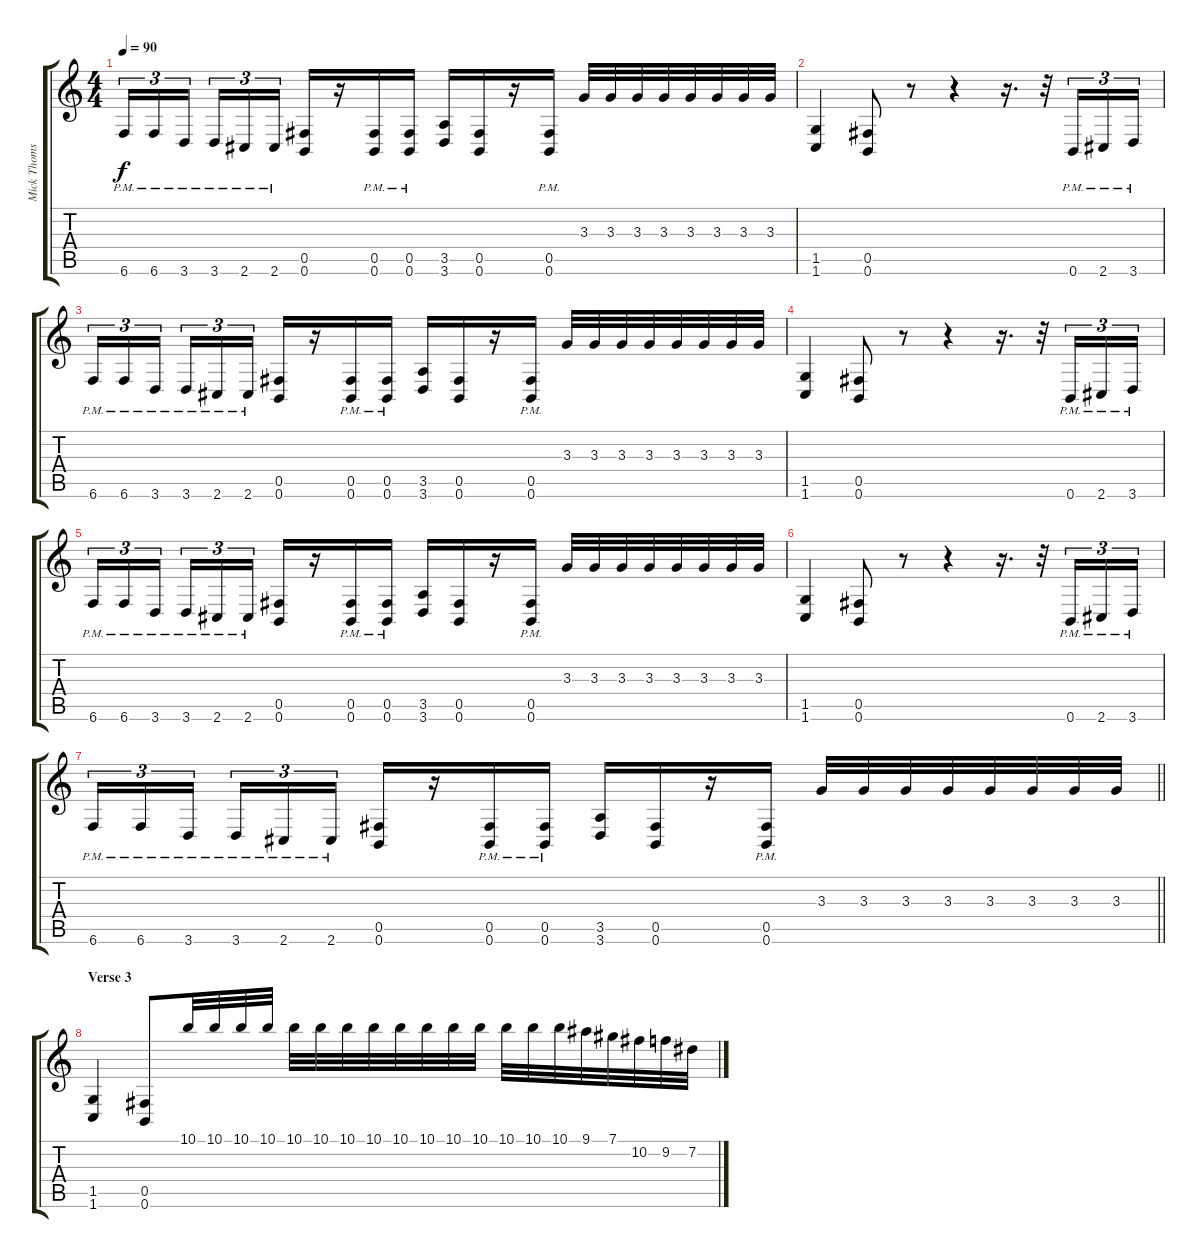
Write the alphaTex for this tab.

\track ("Mick Thomson" "Mick Thoms") {instrument distortionguitar}
\staff {score tabs}
\tuning (Db4 Ab3 E3 B2 Gb2 B1) {hide}
\ts (4 4)
\tempo 90
\clef g2
\ks c
6.6{pm}.16{tu (3 2) dy f} 6.6{pm}.16{tu (3 2)} 3.6{pm}.16{tu (3 2) beam splitsecondary} 3.6{pm}.16{tu (3 2)} 2.6{pm}.16{tu (3 2)} 2.6{pm}.16{tu (3 2)} (0.5 0.6).16 r.16 (0.5{pm} 0.6{pm}).16 (0.5{pm} 0.6{pm}).16 (3.5 3.6).16 (0.5 0.6).16 r.16 (0.5{pm} 0.6{pm}).16 3.3.32 3.3.32 3.3.32 3.3.32 3.3.32 3.3.32 3.3.32 3.3.32 |
(1.5 1.6).4 (0.5 0.6).8 r.8 r.4 r.16{d} r.32 0.6{pm}.16{tu (3 2)} 2.6{pm}.16{tu (3 2)} 3.6{pm}.16{tu (3 2)} |
6.6{pm}.16{tu (3 2)} 6.6{pm}.16{tu (3 2)} 3.6{pm}.16{tu (3 2) beam splitsecondary} 3.6{pm}.16{tu (3 2)} 2.6{pm}.16{tu (3 2)} 2.6{pm}.16{tu (3 2)} (0.5 0.6).16 r.16 (0.5{pm} 0.6{pm}).16 (0.5{pm} 0.6{pm}).16 (3.5 3.6).16 (0.5 0.6).16 r.16 (0.5{pm} 0.6{pm}).16 3.3.32 3.3.32 3.3.32 3.3.32 3.3.32 3.3.32 3.3.32 3.3.32 |
(1.5 1.6).4 (0.5 0.6).8 r.8 r.4 r.16{d} r.32 0.6{pm}.16{tu (3 2)} 2.6{pm}.16{tu (3 2)} 3.6{pm}.16{tu (3 2)} |
6.6{pm}.16{tu (3 2)} 6.6{pm}.16{tu (3 2)} 3.6{pm}.16{tu (3 2) beam splitsecondary} 3.6{pm}.16{tu (3 2)} 2.6{pm}.16{tu (3 2)} 2.6{pm}.16{tu (3 2)} (0.5 0.6).16 r.16 (0.5{pm} 0.6{pm}).16 (0.5{pm} 0.6{pm}).16 (3.5 3.6).16 (0.5 0.6).16 r.16 (0.5{pm} 0.6{pm}).16 3.3.32 3.3.32 3.3.32 3.3.32 3.3.32 3.3.32 3.3.32 3.3.32 |
(1.5 1.6).4 (0.5 0.6).8 r.8 r.4 r.16{d} r.32 0.6{pm}.16{tu (3 2)} 2.6{pm}.16{tu (3 2)} 3.6{pm}.16{tu (3 2)} |
\barLineRight lightlight
6.6{pm}.16{tu (3 2)} 6.6{pm}.16{tu (3 2)} 3.6{pm}.16{tu (3 2) beam splitsecondary} 3.6{pm}.16{tu (3 2)} 2.6{pm}.16{tu (3 2)} 2.6{pm}.16{tu (3 2)} (0.5 0.6).16 r.16 (0.5{pm} 0.6{pm}).16 (0.5{pm} 0.6{pm}).16 (3.5 3.6).16 (0.5 0.6).16 r.16 (0.5{pm} 0.6{pm}).16 3.3.32 3.3.32 3.3.32 3.3.32 3.3.32 3.3.32 3.3.32 3.3.32 |
\section ("" "Verse 3")
(1.5 1.6).4 (0.5 0.6).8 10.1.32 10.1.32 10.1.32 10.1.32 10.1.32 10.1.32 10.1.32 10.1.32 10.1.32 10.1.32 10.1.32 10.1.32 10.1.32 10.1.32 10.1.32 9.1.32 7.1.32 10.2.32 9.2.32 7.2.32
